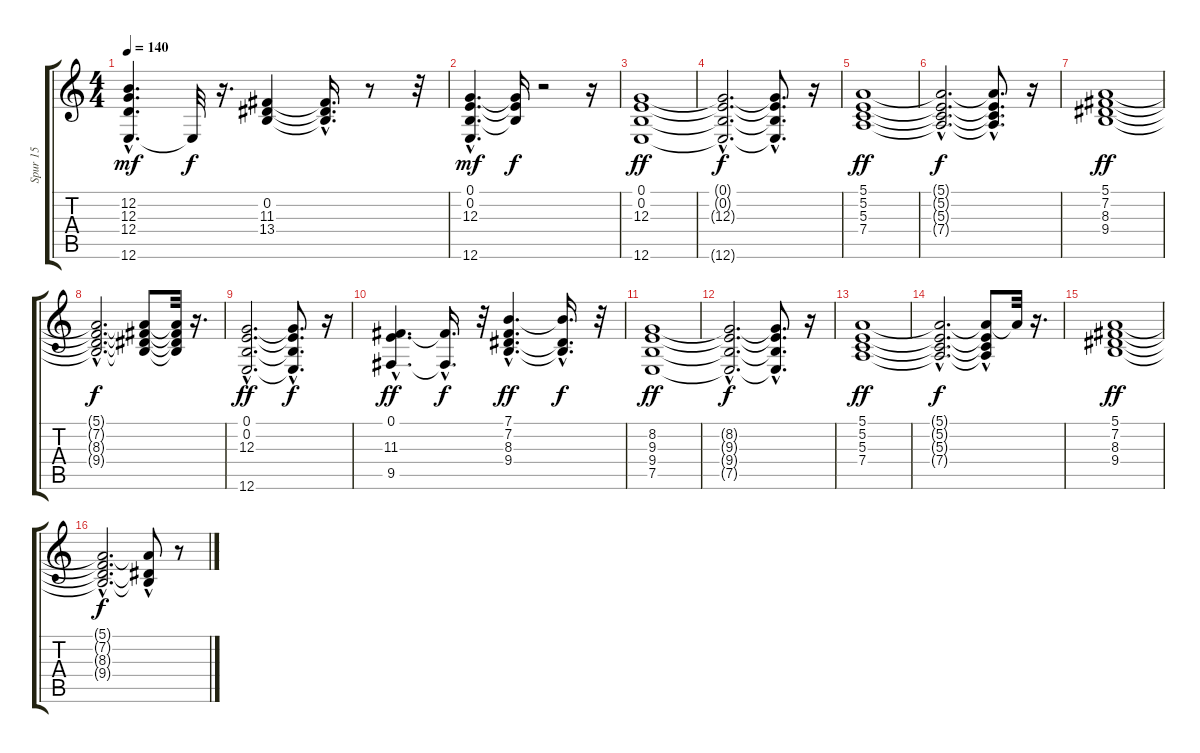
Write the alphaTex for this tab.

\track ("Spur 15" "Spur 15") {instrument electricpiano2}
\staff {score tabs}
\tuning (E4 B3 G3 D3 A2 E2) {hide}
\ts (4 4)
\tempo 140
\clef g2
\ks c
(12.2 12.3 12.4 12.6{hac}).4{d dy mf} 12.6{t}.32{dy f} r.16{d} (0.2 11.3 13.4).4 (0.2{hac t} 11.3{hac t} 13.4{hac t}).16{d} r.8 r.32 |
(0.1{hac} 0.2{hac} 12.3{hac} 12.6{hac}).4{d dy mf} (0.1{t} 0.2{t} 12.3{t}).16{dy f} r.2 r.16 |
(0.1 0.2 12.3 12.6).1{dy ff} |
(0.1{hac t} 0.2{hac t} 12.3{hac t} 12.6{hac t}).2{d dy f} (0.1{hac t} 0.2{hac t} 12.3{t} 12.6{t}).8{d} r.16 |
(5.1 5.2 5.3 7.4).1{dy ff} |
(5.1{hac t} 5.2{hac t} 5.3{hac t} 7.4{hac t}).2{d dy f} (5.1{hac t} 5.2{t} 5.3{t} 7.4{t}).8{d} r.16 |
(5.1 7.2 8.3 9.4).1{dy ff} |
(5.1{hac t} 7.2{hac t} 8.3{hac t} 9.4{hac t}).2{d dy f} (5.1{t} 7.2{t} 8.3{t} 9.4{t}).8 (5.1{t} 7.2{t} 8.3{t} 9.4{t}).32 r.16{d} |
(0.1{hac} 0.2{hac} 12.3{hac} 12.6{hac}).2{d dy ff} (0.1{t} 0.2{t} 12.3{t} 12.6{hac t}).8{d dy f} r.16 |
(0.1{hac} 11.3{hac} 9.5{hac}).4{d dy ff} (11.3{hac t} 9.5{hac t}).16{d dy f} r.32 (7.1{hac} 7.2{hac} 8.3{hac} 9.4{hac}).4{d dy ff} (7.1{t} 8.3{t} 9.4{hac t}).16{d dy f} r.32 |
(8.2 9.3 9.4 7.5).1{dy ff} |
(8.2{hac t} 9.3{hac t} 9.4{hac t} 7.5{hac t}).2{d dy f} (8.2{t} 9.3{hac t} 9.4{hac t} 7.5{hac t}).8{d} r.16 |
(5.1 5.2 5.3 7.4).1{dy ff} |
(5.1{hac t} 5.2{hac t} 5.3{hac t} 7.4{hac t}).2{d dy f} (5.1{t} 5.2{t} 5.3{hac t} 7.4{t}).8 5.1{t}.32 r.16{d} |
(5.1 7.2 8.3 9.4).1{dy ff} |
(5.1{hac t} 7.2{hac t} 8.3{hac t} 9.4{hac t}).2{d dy f} (5.1{hac t} 8.3{hac t} 9.4{t}).8 r.8
